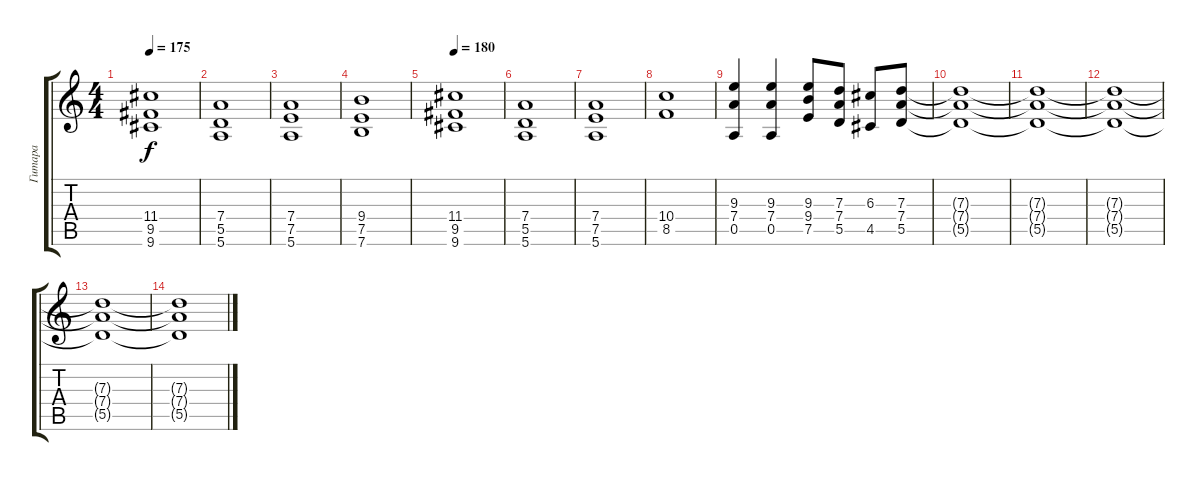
\track ("Гитара" "Гитара") {instrument distortionguitar}
\staff {score tabs}
\tuning (E4 B3 G3 D3 A2 E2) {hide}
\ts (4 4)
\tempo 175
\clef g2
\ks c
(11.4 9.5 9.6).1{dy f} |
(7.4 5.5 5.6).1 |
(7.4 7.5 5.6).1 |
(9.4 7.5 7.6).1 |
\tempo 180
(11.4 9.5 9.6).1 |
(7.4 5.5 5.6).1 |
(7.4 7.5 5.6).1 |
(10.4 8.5).1 |
(9.3 7.4 0.5).4 (9.3 7.4 0.5).4 (9.3 9.4 7.5).8 (7.3 7.4 5.5).8 (6.3 4.5).8 (7.3 7.4 5.5).8 |
(7.3{t} 7.4{t} 5.5{t}).1 |
(7.3{t} 7.4{t} 5.5{t}).1 |
(7.3{t} 7.4{t} 5.5{t}).1 |
(7.3{t} 7.4{t} 5.5{t}).1 |
(7.3{t} 7.4{t} 5.5{t}).1{volume 7}
